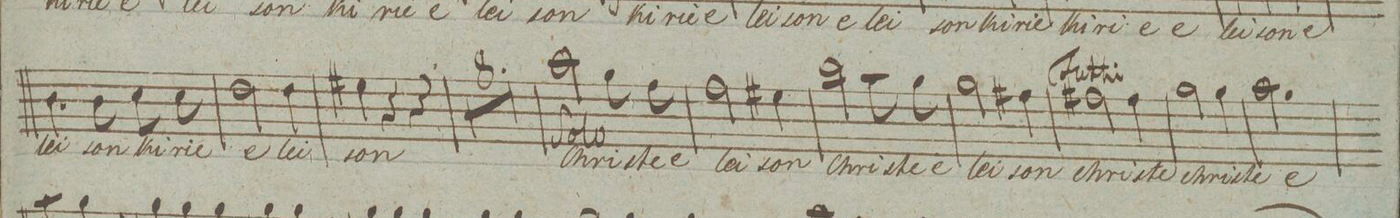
**kern	**text	**dynam
*I"Alto.	*	*
*clefC3	*	*
*k[]	*	*
*M3/4	*	*
4.c\	-lei-	.
8c\	-son	.
8d\	Ki-	.
8d\	-rie	.
=26	=26	=26
2e\	e-	.
4e\	-lei-	.
=27	=27	=27
4f#X\	-son	.
4r	.	.
4r	.	.
=28	=28	=28
2.r	.	.
=29	=29	=29
2.r	.	.
=30	=30	=30
2.r	.	.
=31	=31	=31
2.r	.	.
=32	=32	=32
2.r	.	.
=33	=33	=33
2.r	.	.
=34	=34	=34
2.r	.	.
=35	=35	=35
2.r	.	.
=36	=36	=36
2b\	Chri-	.
8a\	-ste	.
8g\	e-	.
=37	=37	=37
2g\	-lei-	.
4f#X\	-son	.
=38	=38	=38
2cc\	Chri-	.
8b\	-ste	.
8a\	e-	.
=39	=39	=39
2a\	-lei-	.
4g#X\	-son	.
=40	=40	=40
2g#X\	chri-	.
4g#\	-ste	.
=41	=41	=41
2a\	chri-	.
4a\	-ste	.
=42	=42	=42
2.b\	e-	.
=43	=43	=43
*-	*-	*-
